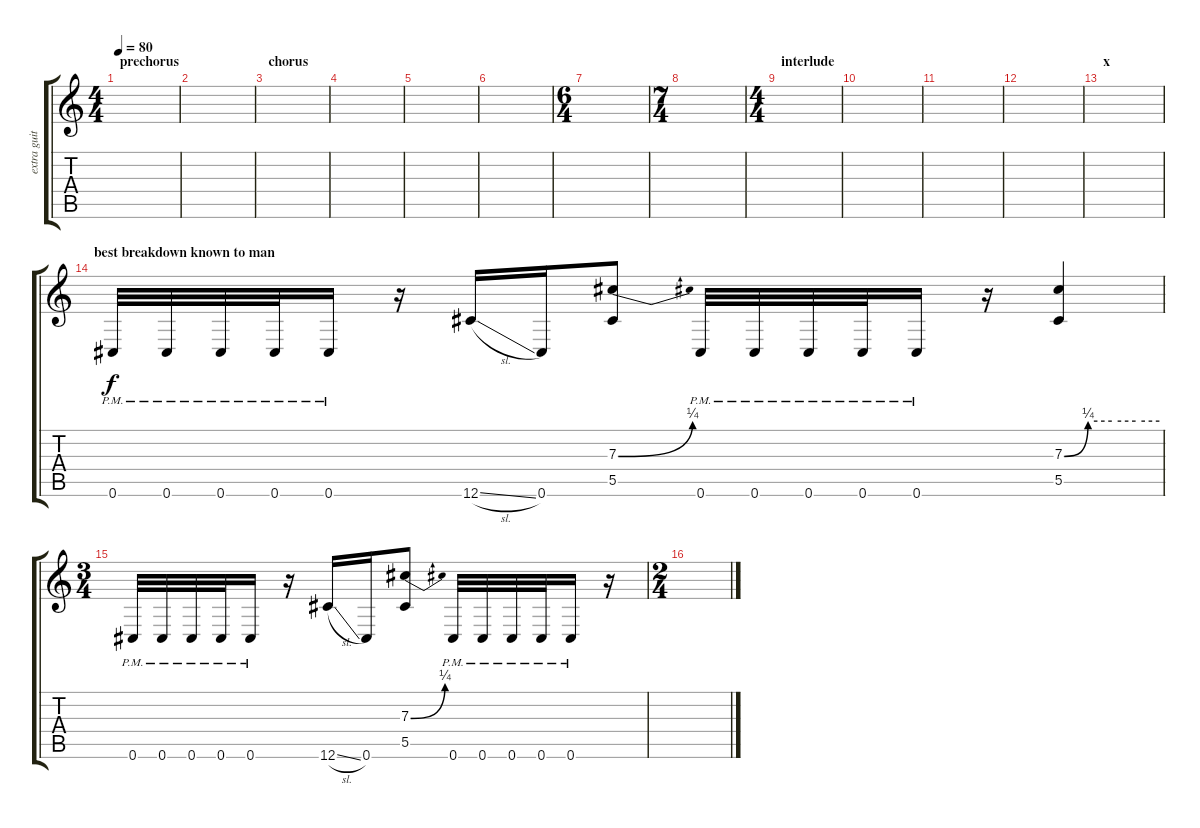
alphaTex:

\track ("extra guitar" "extra guit") {instrument distortionguitar}
\staff {score tabs}
\tuning (Eb4 Bb3 Gb3 Db3 Ab2 Db2) {hide}
\ts (4 4)
\section ("" "prechorus")
\tempo 80
\clef g2
\ks c
|
|
\section ("" "chorus")
|
|
|
|
\ts (6 4)
|
\ts (7 4)
|
\ts (4 4)
\section ("" "interlude")
|
|
|
|
\section ("" "x")
|
\section ("" "best breakdown known to man")
0.6{pm}.32 0.6{pm}.32 0.6{pm}.32 0.6{pm}.32 0.6{pm}.16 r.16 12.6{sl}.16 0.6.16 (7.3{be (bend 0 0 60 1)} 5.5).8 0.6{pm}.32 0.6{pm}.32 0.6{pm}.32 0.6{pm}.32 0.6{pm}.16 r.16 (7.3{be (custom 0 0 15 1 30 1 45 1 60 1)} 5.5).4 |
\ts (3 4)
0.6{pm}.32 0.6{pm}.32 0.6{pm}.32 0.6{pm}.32 0.6{pm}.16 r.16 12.6{sl}.16 0.6.16 (7.3{be (bend 0 0 60 1)} 5.5).8 0.6{pm}.32 0.6{pm}.32 0.6{pm}.32 0.6{pm}.32 0.6{pm}.16 r.16 |
\ts (2 4)
